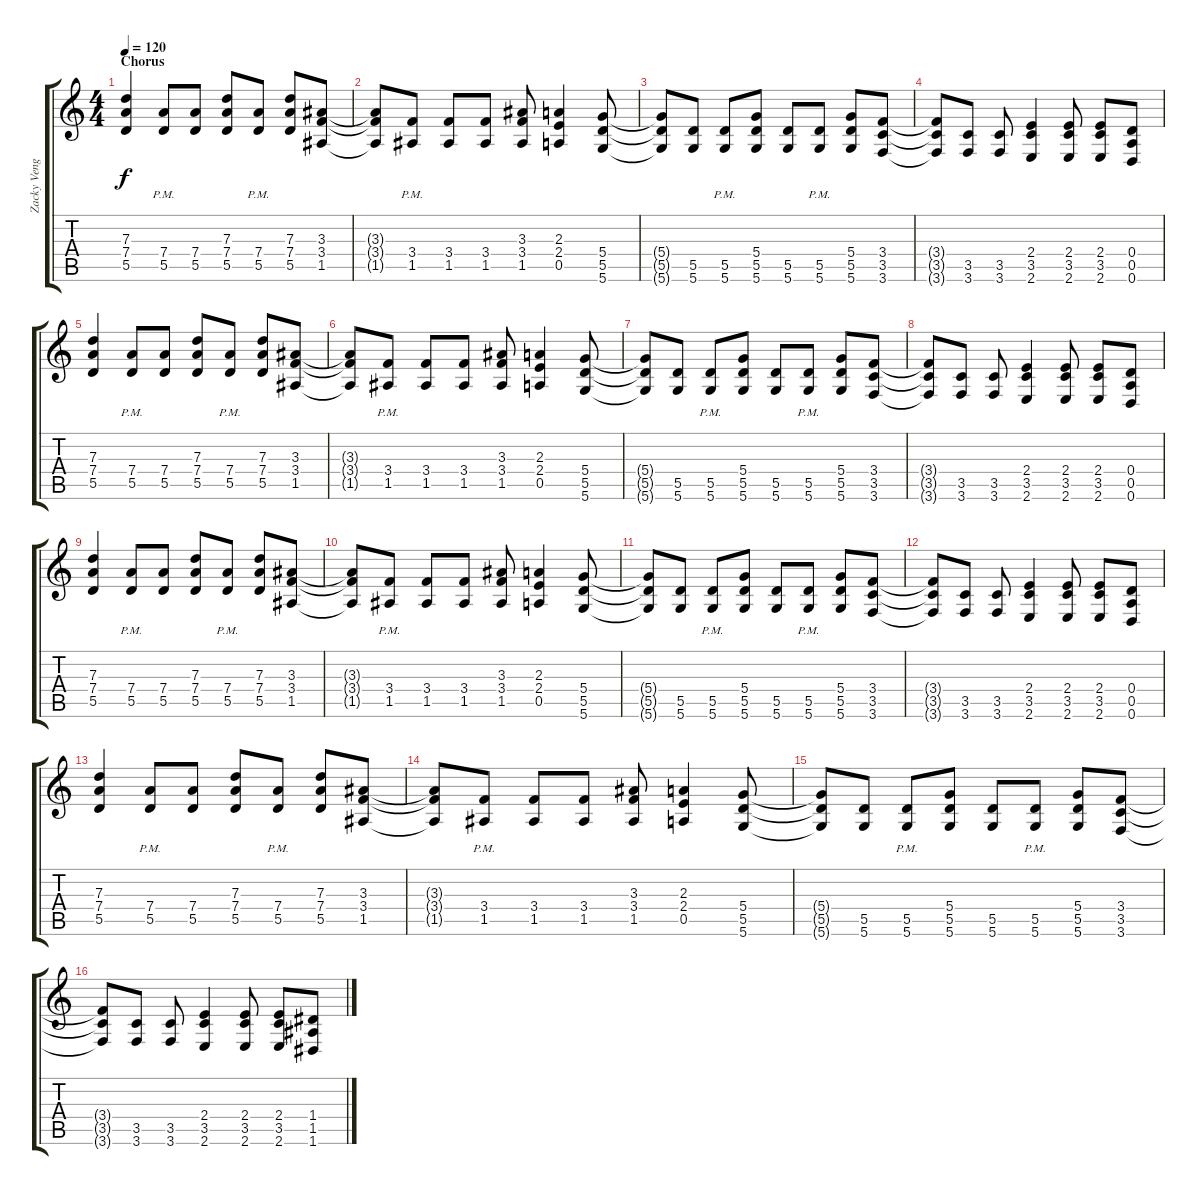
\track ("Zacky Vengeance (Rhythm)" "Zacky Veng") {instrument distortionguitar}
\staff {score tabs}
\tuning (E4 B3 G3 D3 A2 D2) {hide}
\ts (4 4)
\section ("" "Chorus")
\tempo 120
\clef g2
\ks c
(7.3 7.4 5.5).4{dy f} (7.4{pm} 5.5{pm}).8 (7.4 5.5).8 (7.3 7.4 5.5).8 (7.4{pm} 5.5{pm}).8 (7.3 7.4 5.5).8 (3.3 3.4 1.5).8 |
(3.3{t} 3.4{t} 1.5{t}).8 (3.4{pm} 1.5{pm}).8 (3.4 1.5).8 (3.4 1.5).8 (3.3 3.4 1.5).8 (2.3 2.4 0.5).4 (5.4 5.5 5.6).8 |
(5.4{t} 5.5{t} 5.6{t}).8 (5.5 5.6).8 (5.5{pm} 5.6{pm}).8 (5.4 5.5 5.6).8 (5.5 5.6).8 (5.5{pm} 5.6{pm}).8 (5.4 5.5 5.6).8 (3.4 3.5 3.6).8 |
(3.4{t} 3.5{t} 3.6{t}).8 (3.5 3.6).8 (3.5 3.6).8 (2.4 3.5 2.6).4 (2.4 3.5 2.6).8 (2.4 3.5 2.6).8 (0.4 0.5 0.6).8 |
(7.3 7.4 5.5).4 (7.4{pm} 5.5{pm}).8 (7.4 5.5).8 (7.3 7.4 5.5).8 (7.4{pm} 5.5{pm}).8 (7.3 7.4 5.5).8 (3.3 3.4 1.5).8 |
(3.3{t} 3.4{t} 1.5{t}).8 (3.4{pm} 1.5{pm}).8 (3.4 1.5).8 (3.4 1.5).8 (3.3 3.4 1.5).8 (2.3 2.4 0.5).4 (5.4 5.5 5.6).8 |
(5.4{t} 5.5{t} 5.6{t}).8 (5.5 5.6).8 (5.5{pm} 5.6{pm}).8 (5.4 5.5 5.6).8 (5.5 5.6).8 (5.5{pm} 5.6{pm}).8 (5.4 5.5 5.6).8 (3.4 3.5 3.6).8 |
(3.4{t} 3.5{t} 3.6{t}).8 (3.5 3.6).8 (3.5 3.6).8 (2.4 3.5 2.6).4 (2.4 3.5 2.6).8 (2.4 3.5 2.6).8 (0.4 0.5 0.6).8 |
(7.3 7.4 5.5).4 (7.4{pm} 5.5{pm}).8 (7.4 5.5).8 (7.3 7.4 5.5).8 (7.4{pm} 5.5{pm}).8 (7.3 7.4 5.5).8 (3.3 3.4 1.5).8 |
(3.3{t} 3.4{t} 1.5{t}).8 (3.4{pm} 1.5{pm}).8 (3.4 1.5).8 (3.4 1.5).8 (3.3 3.4 1.5).8 (2.3 2.4 0.5).4 (5.4 5.5 5.6).8 |
(5.4{t} 5.5{t} 5.6{t}).8 (5.5 5.6).8 (5.5{pm} 5.6{pm}).8 (5.4 5.5 5.6).8 (5.5 5.6).8 (5.5{pm} 5.6{pm}).8 (5.4 5.5 5.6).8 (3.4 3.5 3.6).8 |
(3.4{t} 3.5{t} 3.6{t}).8 (3.5 3.6).8 (3.5 3.6).8 (2.4 3.5 2.6).4 (2.4 3.5 2.6).8 (2.4 3.5 2.6).8 (0.4 0.5 0.6).8 |
(7.3 7.4 5.5).4 (7.4{pm} 5.5{pm}).8 (7.4 5.5).8 (7.3 7.4 5.5).8 (7.4{pm} 5.5{pm}).8 (7.3 7.4 5.5).8 (3.3 3.4 1.5).8 |
(3.3{t} 3.4{t} 1.5{t}).8 (3.4{pm} 1.5{pm}).8 (3.4 1.5).8 (3.4 1.5).8 (3.3 3.4 1.5).8 (2.3 2.4 0.5).4 (5.4 5.5 5.6).8 |
(5.4{t} 5.5{t} 5.6{t}).8 (5.5 5.6).8 (5.5{pm} 5.6{pm}).8 (5.4 5.5 5.6).8 (5.5 5.6).8 (5.5{pm} 5.6{pm}).8 (5.4 5.5 5.6).8 (3.4 3.5 3.6).8 |
(3.4{t} 3.5{t} 3.6{t}).8 (3.5 3.6).8 (3.5 3.6).8 (2.4 3.5 2.6).4 (2.4 3.5 2.6).8 (2.4 3.5 2.6).8 (1.4 1.5 1.6).8
